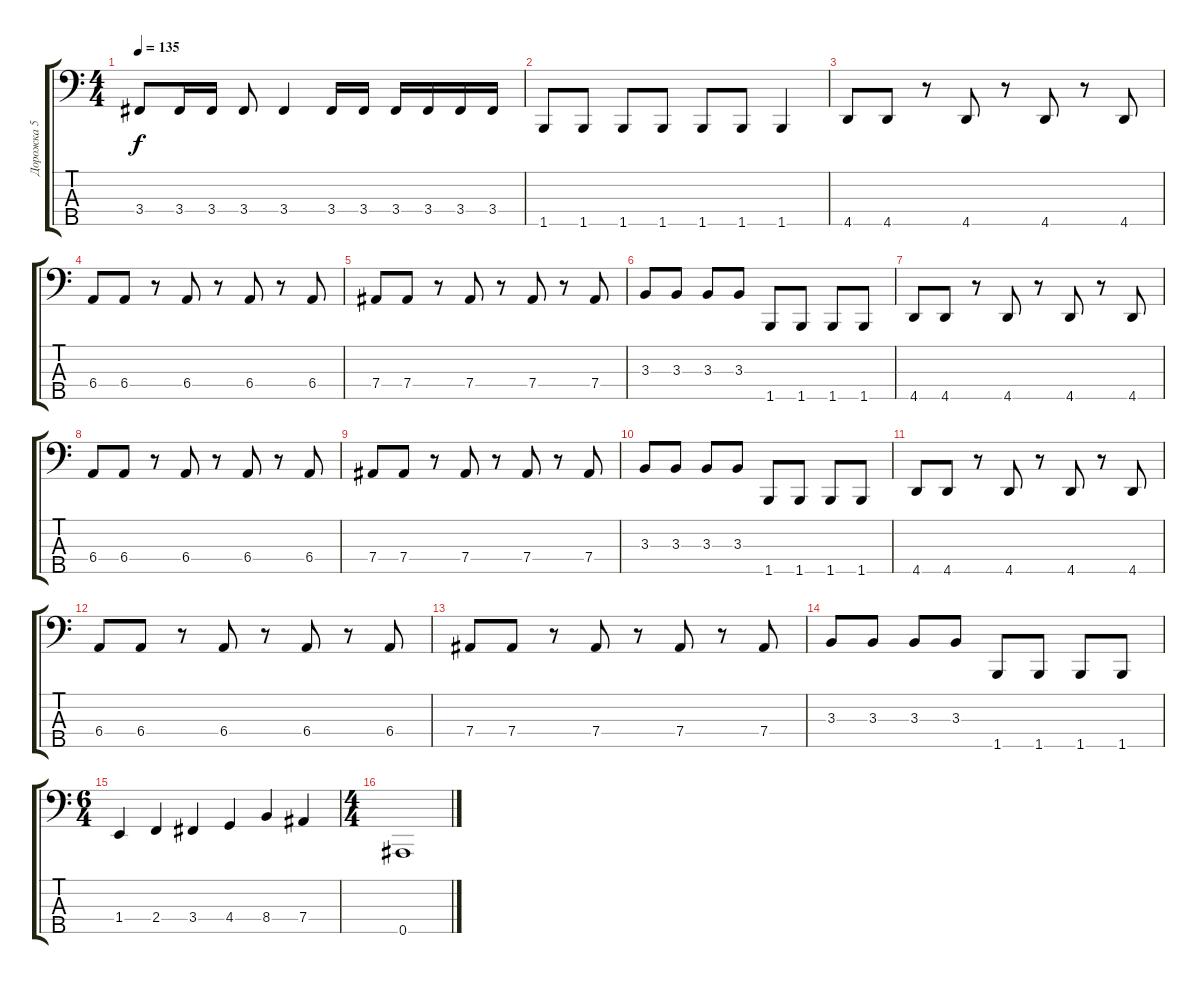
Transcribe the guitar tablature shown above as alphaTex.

\track ("Дорожка 5" "Дорожка 5") {instrument electricbassfinger}
\staff {score tabs}
\tuning (Gb2 Db2 Ab1 Eb1 Bb0) {hide}
\ts (4 4)
\tempo 135
\clef f4
\ks c
3.4.8{dy f} 3.4.16 3.4.16 3.4.8 3.4.4 3.4.16 3.4.16 3.4.16 3.4.16 3.4.16 3.4.16 |
1.5.8 1.5.8 1.5.8 1.5.8 1.5.8 1.5.8 1.5.4 |
4.5.8 4.5.8 r.8 4.5.8 r.8 4.5.8 r.8 4.5.8 |
6.4.8 6.4.8 r.8 6.4.8 r.8 6.4.8 r.8 6.4.8 |
7.4.8 7.4.8 r.8 7.4.8 r.8 7.4.8 r.8 7.4.8 |
3.3.8 3.3.8 3.3.8 3.3.8 1.5.8 1.5.8 1.5.8 1.5.8 |
4.5.8 4.5.8 r.8 4.5.8 r.8 4.5.8 r.8 4.5.8 |
6.4.8 6.4.8 r.8 6.4.8 r.8 6.4.8 r.8 6.4.8 |
7.4.8 7.4.8 r.8 7.4.8 r.8 7.4.8 r.8 7.4.8 |
3.3.8 3.3.8 3.3.8 3.3.8 1.5.8 1.5.8 1.5.8 1.5.8 |
4.5.8 4.5.8 r.8 4.5.8 r.8 4.5.8 r.8 4.5.8 |
6.4.8 6.4.8 r.8 6.4.8 r.8 6.4.8 r.8 6.4.8 |
7.4.8 7.4.8 r.8 7.4.8 r.8 7.4.8 r.8 7.4.8 |
3.3.8 3.3.8 3.3.8 3.3.8 1.5.8 1.5.8 1.5.8 1.5.8 |
\ts (6 4)
1.4.4 2.4.4 3.4.4 4.4.4 8.4.4 7.4.4 |
\ts (4 4)
0.5.1
